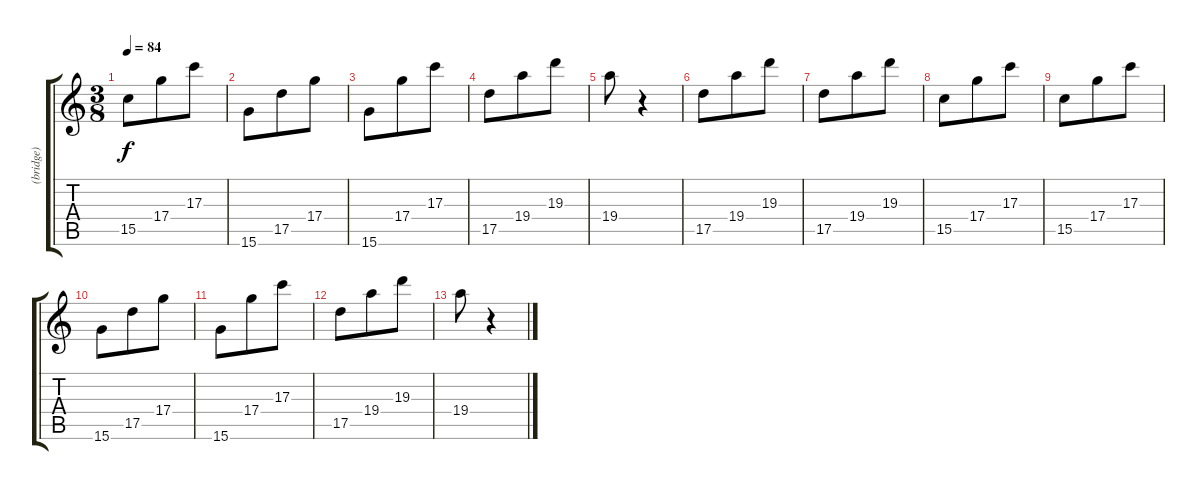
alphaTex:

\track ("(bridge)" "(bridge)") {instrument acousticguitarnylon}
\staff {score tabs}
\tuning (E4 B3 G3 D3 A2 E2) {hide}
\ts (3 8)
\tempo 84
\clef g2
\ks c
15.5.8{dy f} 17.4.8 17.3.8 |
15.6.8 17.5.8 17.4.8 |
15.6.8 17.4.8 17.3.8 |
17.5.8 19.4.8 19.3.8 |
19.4.8 r.4 |
17.5.8 19.4.8 19.3.8 |
17.5.8 19.4.8 19.3.8 |
15.5.8 17.4.8 17.3.8 |
15.5.8 17.4.8 17.3.8 |
15.6.8 17.5.8 17.4.8 |
15.6.8 17.4.8 17.3.8 |
17.5.8 19.4.8 19.3.8 |
19.4.8 r.4
